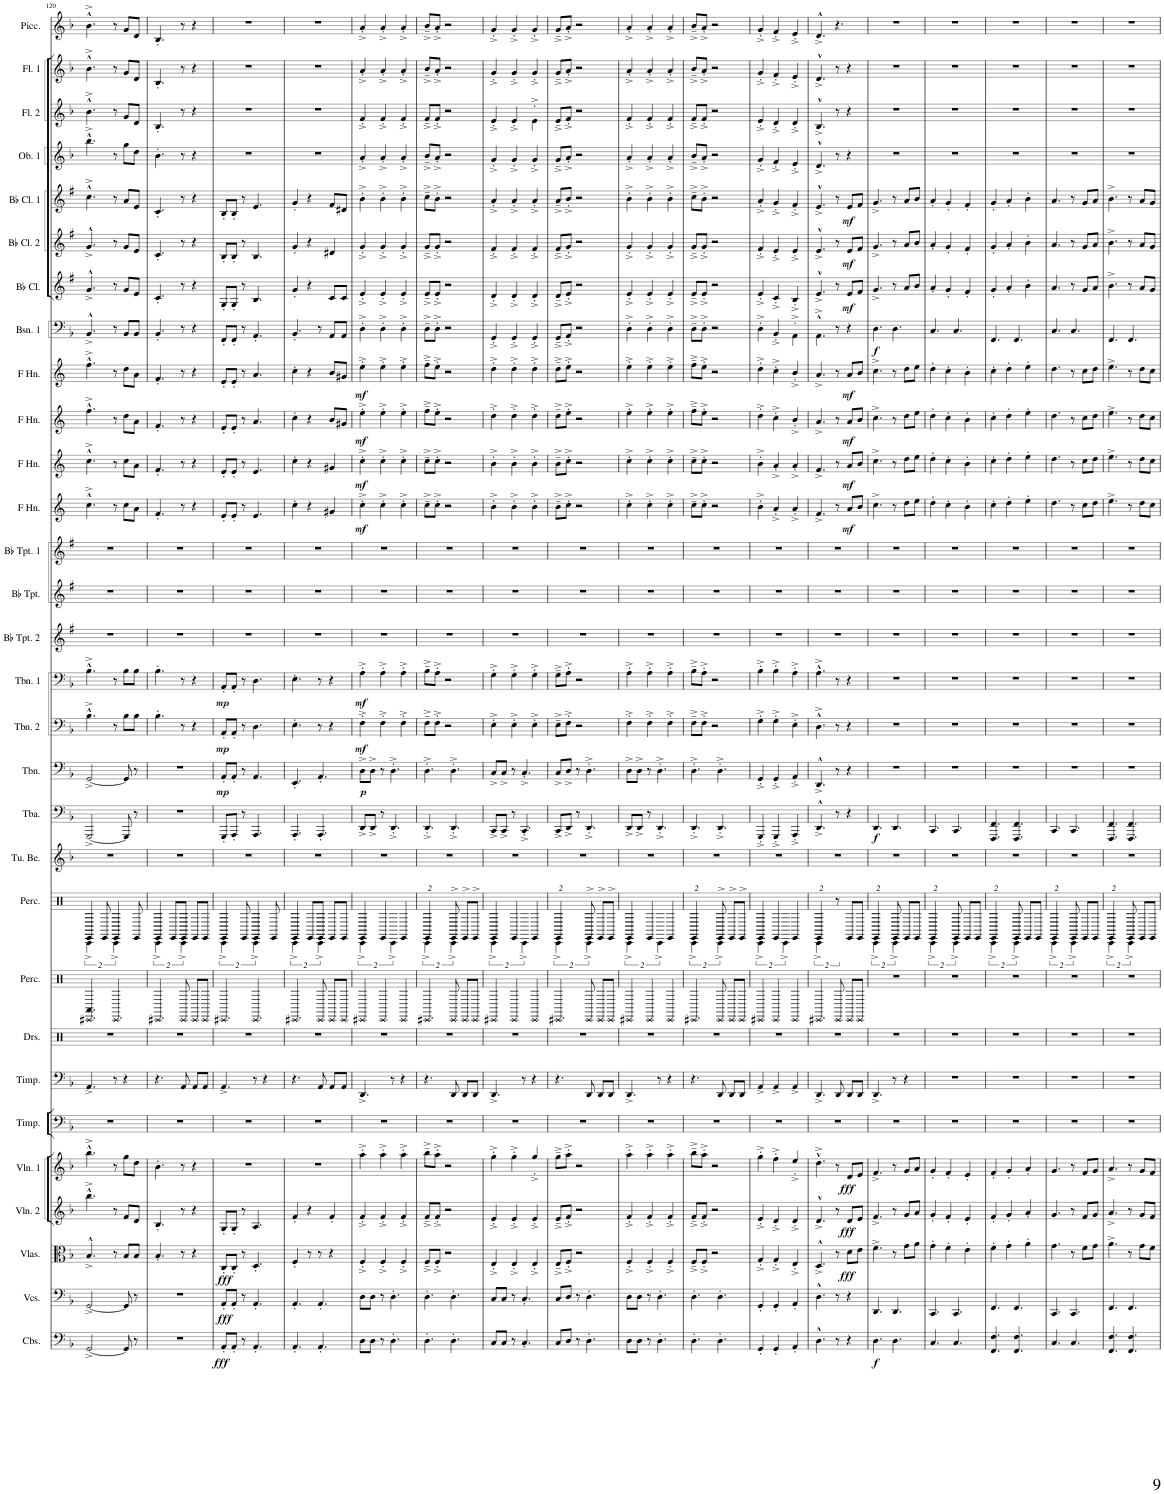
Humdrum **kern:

**kern	**dynam	**kern	**dynam	**kern	**dynam	**kern	**dynam	**kern	**dynam	**kern	**kern	**kern	**kern	**kern	**kern	**kern	**dynam	**kern	**dynam	**kern	**dynam	**kern	**dynam	**kern	**kern	**kern	**kern	**dynam	**kern	**dynam	**kern	**dynam	**kern	**dynam	**kern	**dynam	**kern	**dynam	**kern	**dynam	**kern	**dynam	**kern	**kern	**kern	**kern
*part30	*part30	*part29	*part29	*part28	*part28	*part27	*part27	*part26	*part26	*part25	*part24	*part23	*part22	*part21	*part20	*part19	*part19	*part18	*part18	*part17	*part17	*part16	*part16	*part15	*part14	*part13	*part12	*part12	*part11	*part11	*part10	*part10	*part9	*part9	*part8	*part8	*part7	*part7	*part6	*part6	*part5	*part5	*part4	*part3	*part2	*part1
*staff30	*staff30	*staff29	*staff29	*staff28	*staff28	*staff27	*staff27	*staff26	*staff26	*staff25	*staff24	*staff23	*staff22	*staff21	*staff20	*staff19	*staff19	*staff18	*staff18	*staff17	*staff17	*staff16	*staff16	*staff15	*staff14	*staff13	*staff12	*staff12	*staff11	*staff11	*staff10	*staff10	*staff9	*staff9	*staff8	*staff8	*staff7	*staff7	*staff6	*staff6	*staff5	*staff5	*staff4	*staff3	*staff2	*staff1
*I"Contrabasses	*	*I"Violoncellos	*	*I"Violas	*	*I"Violin 2	*	*I"Violin 1	*	*I"Timpani	*I"Timpani	*I"Drumset	*I"Percussion	*I"Percussion	*I"Tubular Bells	*I"Tuba	*	*I"Trombone	*	*I"Trombone 2	*	*I"Trombone 1	*	*I"Bb Trumpet 2	*I"Bb Trumpet	*I"Bb Trumpet 1	*I"Horn in F	*	*I"Horn in F	*	*I"Horn in F	*	*I"Horn in F	*	*I"Bassoon 1	*	*I"Bb Clarinet	*	*I"Bb Clarinet 2	*	*I"Bb Clarinet 1	*	*I"Oboe 1	*I"Flute 2	*I"Flute 1	*I"Piccolo
*I'Cbs.	*	*I'Vcs.	*	*I'Vlas.	*	*I'Vln. 2	*	*I'Vln. 1	*	*I'Timp.	*I'Timp.	*I'Drs.	*I'Perc.	*I'Perc.	*I'Tu. Be.	*I'Tba.	*	*I'Tbn.	*	*I'Tbn. 2	*	*I'Tbn. 1	*	*I'Bb Tpt. 2	*I'Bb Tpt.	*I'Bb Tpt. 1	*	*	*	*	*	*	*	*	*I'Bsn. 1	*	*I'Bb Cl.	*	*I'Bb Cl. 2	*	*I'Bb Cl. 1	*	*I'Ob. 1	*I'Fl. 2	*I'Fl. 1	*I'Picc.
!!LO:PB:g=z
*clefF4	*	*clefF4	*	*clefC3	*	*clefG2	*	*clefG2	*	*clefF4	*clefF4	*clefX	*clefX	*clefX	*clefG2	*clefF4	*	*clefF4	*	*clefF4	*	*clefF4	*	*clefG2	*clefG2	*clefG2	*clefG2	*	*clefG2	*	*clefG2	*	*clefG2	*	*clefF4	*	*clefG2	*	*clefG2	*	*clefG2	*	*clefG2	*clefG2	*clefG2	*clefG2
*Trd7c12	*	*	*	*	*	*	*	*	*	*	*	*	*	*	*	*	*	*	*	*	*	*	*	*Trd1c2	*Trd1c2	*Trd1c2	*Trd4c7	*	*Trd4c7	*	*Trd4c7	*	*Trd4c7	*	*Trd5c9	*	*Trd1c2	*	*Trd1c2	*	*Trd1c2	*	*	*	*	*Trd-7c-12
*k[b-]	*	*k[b-]	*	*k[b-]	*	*k[b-]	*	*k[b-]	*	*k[b-]	*k[b-]	*k[]	*k[]	*k[]	*k[b-]	*k[b-]	*	*k[b-]	*	*k[b-]	*	*k[b-]	*	*k[f#]	*k[f#]	*k[f#]	*k[]	*	*k[]	*	*k[]	*	*k[]	*	*k[b-]	*	*k[f#]	*	*k[f#]	*	*k[f#]	*	*k[b-]	*k[b-]	*k[b-]	*k[b-]
*M3/4	*	*M3/4	*	*M3/4	*	*M3/4	*	*M3/4	*	*M3/4	*M3/4	*M3/4	*M3/4	*M3/4	*M3/4	*M3/4	*	*M3/4	*	*M3/4	*	*M3/4	*	*M3/4	*M3/4	*M3/4	*M3/4	*	*M3/4	*	*M3/4	*	*M3/4	*	*M3/4	*	*M3/4	*	*M3/4	*	*M3/4	*	*M3/4	*M3/4	*M3/4	*M3/4
=120	=120	=120	=120	=120	=120	=120	=120	=120	=120	=120	=120	=120	=120	=120	=120	=120	=120	=120	=120	=120	=120	=120	=120	=120	=120	=120	=120	=120	=120	=120	=120	=120	=120	=120	=120	=120	=120	=120	=120	=120	=120	=120	=120	=120	=120	=120
*	*	*	*	*	*	*	*	*	*	*	*	*	*	*^	*	*	*	*	*	*	*	*	*	*	*	*	*	*	*	*	*	*	*	*	*	*	*	*	*	*	*	*	*	*	*	*
[2GG^/	.	[2GG^/	.	4.B-^^^/	.	4.bb-^^^\	.	4.bb-^^^\	.	2.r	4.AA^/	2.r	4.CC#X/ 4.AA/	4EE/	8%3CC^\	2.r	[2GGG^/	.	[2GG^/	.	4.B-^^^\	.	4.B-^^^\	.	2.r	2.r	2.r	4.cc^^^\	.	4.cc^^^\	.	4.ff^^^\	.	4.ff^^^\	.	4.BB-^^^/	.	4.g^^^/	.	4.g^^^/	.	4.cc^^^\	.	4.bb-^^^\	4.b-^^^\	4.b-^^^\	4.b-^^^\
.	.	.	.	.	.	.	.	.	.	.	.	.	.	8EE/	.	.	.	.	.	.	.	.	.	.	.	.	.	.	.	.	.	.	.	.	.	.	.	.	.	.	.	.	.	.	.	.	.
.	.	.	.	8r	.	8r	.	8r	.	.	8r	.	4.CC/	4EE/	8%3CC^\	.	.	.	.	.	8r	.	8r	.	.	.	.	8r	.	8r	.	8r	.	8r	.	8r	.	8r	.	8r	.	8r	.	8r	8r	8r	8r
8GG/]	.	8GG/]	.	8B-/L	.	8f/L	.	8gg\L	.	.	4r	.	.	.	.	.	8GGG/]	.	8GG/]	.	8B-\L	.	8B-\L	.	.	.	.	8cc\L	.	8cc\L	.	8dd\L	.	8dd\L	.	8BB-/L	.	8g/L	.	8g/L	.	8a/L	.	8gg\L	8g/L	8g/L	8g/L
8r	.	8r	.	8B-/J	.	8d/J	.	8dd\J	.	.	.	.	.	8EE/	.	.	8r	.	8r	.	8B-\J	.	8B-\J	.	.	.	.	8a\J	.	8a\J	.	8a\J	.	8a\J	.	8BB-/J	.	8e/J	.	8e/J	.	8e/J	.	8dd\J	8d/J	8d/J	8d/J
=121	=121	=121	=121	=121	=121	=121	=121	=121	=121	=121	=121	=121	=121	=121	=121	=121	=121	=121	=121	=121	=121	=121	=121	=121	=121	=121	=121	=121	=121	=121	=121	=121	=121	=121	=121	=121	=121	=121	=121	=121	=121	=121	=121	=121	=121	=121	=121
2.r	.	2.r	.	4.B-'/	.	4.B-'/	.	4.b-'\	.	2.r	4.r	2.r	4.CC#X/	4EE/	8%3CC^\	2.r	2.r	.	2.r	.	4.B-'\	.	4.B-'\	.	2.r	2.r	2.r	4.f'/	.	4.f'/	.	4.f'/	.	4.f'/	.	4.BB-'/	.	4.c'/	.	4.c'/	.	4.c'/	.	4.b-'\	4.B-'/	4.B-'/	4.B-'/
.	.	.	.	.	.	.	.	.	.	.	.	.	.	8EE/L	.	.	.	.	.	.	.	.	.	.	.	.	.	.	.	.	.	.	.	.	.	.	.	.	.	.	.	.	.	.	.	.	.
.	.	.	.	8r	.	8r	.	8r	.	.	8AA/	.	8CC/	8EE/J	8%3CC^\	.	.	.	.	.	8r	.	8r	.	.	.	.	8r	.	8r	.	8r	.	8r	.	8r	.	8r	.	8r	.	8r	.	8r	8r	8r	8r
.	.	.	.	4r	.	4r	.	4r	.	.	8AA/L	.	8CC/L	8EE/L	.	.	.	.	.	.	4r	.	4r	.	.	.	.	4r	.	4r	.	4r	.	4r	.	4r	.	4r	.	4r	.	4r	.	4r	4r	4r	4r
.	.	.	.	.	.	.	.	.	.	.	8AA/J	.	8CC/J	8EE/J	.	.	.	.	.	.	.	.	.	.	.	.	.	.	.	.	.	.	.	.	.	.	.	.	.	.	.	.	.	.	.	.	.
=122	=122	=122	=122	=122	=122	=122	=122	=122	=122	=122	=122	=122	=122	=122	=122	=122	=122	=122	=122	=122	=122	=122	=122	=122	=122	=122	=122	=122	=122	=122	=122	=122	=122	=122	=122	=122	=122	=122	=122	=122	=122	=122	=122	=122	=122	=122	=122
!	!LO:DY:b	!	!LO:DY:b	!	!LO:DY:b	!	!	!	!	!	!	!	!	!	!	!	!	!	!	!LO:DY:b	!	!LO:DY:b	!	!LO:DY:b	!	!	!	!	!	!	!	!	!	!	!	!	!	!	!	!	!	!	!	!	!	!	!
8AA'/L	fff	8AA'/L	fff	8C'/L	fff	8G'/L	.	2.r	.	2.r	4.AA^/	2.r	4.CC#X/	4EE/	8%3CC^\	2.r	8GGG'/L	.	8AA'/L	mp	8AA'/L	mp	8AA'/L	mp	2.r	2.r	2.r	8e'/L	.	8e'/L	.	8e'/L	.	8e'/L	.	8FF'/L	.	8G'/L	.	8B'/L	.	8B'/L	.	2.r	2.r	2.r	2.r
8AA'/J	.	8AA'/J	.	8C'/J	.	8G'/J	.	.	.	.	.	.	.	.	.	.	8AAA'/J	.	8AA'/J	.	8AA'/J	.	8AA'/J	.	.	.	.	8e'/J	.	8e'/J	.	8e'/J	.	8e'/J	.	8FF'/J	.	8G'/J	.	8B'/J	.	8B'/J	.	.	.	.	.
8r	.	8r	.	8r	.	8r	.	.	.	.	.	.	.	8EE/	.	.	8r	.	8r	.	8r	.	8r	.	.	.	.	8r	.	8r	.	8r	.	8r	.	8r	.	8r	.	8r	.	8r	.	.	.	.	.
4.AA'/	.	4.AA'/	.	4.D'/	.	4.A/	.	.	.	.	8r	.	4.CC/	4EE/	8%3CC^\	.	4.AAA/	.	4.AA/	.	4.D\	.	4.D\	.	.	.	.	4.e/	.	4.e/	.	4.a/	.	4.a/	.	4.AA'/	.	4.B/	.	4.B/	.	4.e/	.	.	.	.	.
.	.	.	.	.	.	.	.	.	.	.	4r	.	.	.	.	.	.	.	.	.	.	.	.	.	.	.	.	.	.	.	.	.	.	.	.	.	.	.	.	.	.	.	.	.	.	.	.
.	.	.	.	.	.	.	.	.	.	.	.	.	.	8EE/	.	.	.	.	.	.	.	.	.	.	.	.	.	.	.	.	.	.	.	.	.	.	.	.	.	.	.	.	.	.	.	.	.
=123	=123	=123	=123	=123	=123	=123	=123	=123	=123	=123	=123	=123	=123	=123	=123	=123	=123	=123	=123	=123	=123	=123	=123	=123	=123	=123	=123	=123	=123	=123	=123	=123	=123	=123	=123	=123	=123	=123	=123	=123	=123	=123	=123	=123	=123	=123	=123
4.AA'/	.	4.AA'/	.	4F'/	.	4f'/	.	2.r	.	2.r	4.r	2.r	4.CC#X/	4EE/	8%3CC^\	2.r	4.AAA'/	.	4.EE'/	.	4.E'\	.	4.E'\	.	2.r	2.r	2.r	4cc'\	.	4cc'\	.	4cc'\	.	4cc'\	.	4.BB-'/	.	4g'/	.	4g'/	.	4g'/	.	2.r	2.r	2.r	2.r
.	.	.	.	8r	.	4r	.	.	.	.	.	.	.	8EE/L	.	.	.	.	.	.	.	.	.	.	.	.	.	4r	.	4r	.	4r	.	4r	.	.	.	4r	.	4r	.	4r	.	.	.	.	.
4.AA'/	.	4.AA'/	.	8r	.	.	.	.	.	.	8AA/	.	8CC/	8EE/J	8%3CC^\	.	4.AAA'/	.	4.AA'/	.	8r	.	8r	.	.	.	.	.	.	.	.	.	.	.	.	8r	.	.	.	.	.	.	.	.	.	.	.
.	.	.	.	4r	.	4f'/	.	.	.	.	8AA/L	.	8CC/L	8EE/L	.	.	.	.	.	.	4r	.	4r	.	.	.	.	4g#X/	.	4g#X/	.	8b/L	.	8b/L	.	8AA/L	.	8c/L	.	4d#X/	.	8f#/L	.	.	.	.	.
.	.	.	.	.	.	.	.	.	.	.	8AA/J	.	8CC/J	8EE/J	.	.	.	.	.	.	.	.	.	.	.	.	.	.	.	.	.	8g#X/J	.	8g#X/J	.	8AA/J	.	8c/J	.	.	.	8d#X/J	.	.	.	.	.
=124	=124	=124	=124	=124	=124	=124	=124	=124	=124	=124	=124	=124	=124	=124	=124	=124	=124	=124	=124	=124	=124	=124	=124	=124	=124	=124	=124	=124	=124	=124	=124	=124	=124	=124	=124	=124	=124	=124	=124	=124	=124	=124	=124	=124	=124	=124	=124
!	!	!	!	!	!	!	!	!	!	!	!	!	!	!	!	!	!	!	!	!LO:DY:b	!	!LO:DY:b	!	!LO:DY:b	!	!	!	!	!LO:DY:b	!	!LO:DY:b	!	!LO:DY:b	!	!LO:DY:b	!	!	!	!	!	!	!	!	!	!	!	!
8D\L	.	8D\L	.	4F'^/	.	4f'^/	.	4aa'^\	.	2.r	4.DD^/	2.r	4CC#X/	4EE/	8%3CC^\	2.r	8DD^/L	.	8D^\L	p	4F'^\	mf	4A'^\	mf	2.r	2.r	2.r	4cc'^\	mf	4cc'^\	mf	4ee'^\	mf	4ee'^\	mf	4D'^\	.	4e'^/	.	4g'^/	.	4b'^\	.	4a'^/	4f'^/	4a'^/	4a'^/
8D\J	.	8D\J	.	.	.	.	.	.	.	.	.	.	.	.	.	.	8DD^/J	.	8D^\J	.	.	.	.	.	.	.	.	.	.	.	.	.	.	.	.	.	.	.	.	.	.	.	.	.	.	.	.
8r	.	8r	.	4F'^/	.	4f'^/	.	4aa'^\	.	.	.	.	4CC/	4EE/	.	.	8r	.	8r	.	4F'^\	.	4A'^\	.	.	.	.	4cc'^\	.	4cc'^\	.	4ee'^\	.	4ee'^\	.	4D'^\	.	4e'^/	.	4g'^/	.	4b'^\	.	4a'^/	4f'^/	4a'^/	4a'^/
4.D'\	.	4.D'\	.	.	.	.	.	.	.	.	8r	.	.	.	8%3CC^\	.	4.DD'^/	.	4.D'^\	.	.	.	.	.	.	.	.	.	.	.	.	.	.	.	.	.	.	.	.	.	.	.	.	.	.	.	.
.	.	.	.	4F'^/	.	4f'^/	.	4aa'^\	.	.	4r	.	4CC/	4EE/	.	.	.	.	.	.	4F'^\	.	4A'^\	.	.	.	.	4cc'^\	.	4cc'^\	.	4ee'^\	.	4ee'^\	.	4D'^\	.	4e'^/	.	4g'^/	.	4b'^\	.	4a'^/	4f'^/	4a'^/	4a'^/
=125	=125	=125	=125	=125	=125	=125	=125	=125	=125	=125	=125	=125	=125	=125	=125	=125	=125	=125	=125	=125	=125	=125	=125	=125	=125	=125	=125	=125	=125	=125	=125	=125	=125	=125	=125	=125	=125	=125	=125	=125	=125	=125	=125	=125	=125	=125	=125
4.D'\	.	4.D'\	.	8F~^/L	.	8f~^/L	.	8bb-~^\L	.	2.r	4.r	2.r	4.CC#X/	8%3EE/	8%3CC^\	2.r	4.DD'^/	.	4.D'^\	.	8F~^\L	.	8B-~^\L	.	2.r	2.r	2.r	8cc~^\L	.	8cc~^\L	.	8ff~^\L	.	8ff~^\L	.	8D~^\L	.	8e~^/L	.	8g~^/L	.	8cc~^\L	.	8b-~^/L	8f~^/L	8b-~^/L	8b-~^/L
.	.	.	.	8F'^/J	.	8f'^/J	.	8aa'^\J	.	.	.	.	.	.	.	.	.	.	.	.	8F'^\J	.	8A'^\J	.	.	.	.	8cc'^\J	.	8cc'^\J	.	8ee'^\J	.	8ee'^\J	.	8D'^\J	.	8e'^/J	.	8g'^/J	.	8b'^\J	.	8a'^/J	8f'^/J	8a'^/J	8a'^/J
.	.	.	.	2r	.	2r	.	2r	.	.	.	.	.	.	.	.	.	.	.	.	2r	.	2r	.	.	.	.	2r	.	2r	.	2r	.	2r	.	2r	.	2r	.	2r	.	2r	.	2r	2r	2r	2r
4.D'\	.	4.D'\	.	.	.	.	.	.	.	.	8DD/	.	8CC/	8EE^/	8%3CC^\	.	4.DD'^/	.	4.D'^\	.	.	.	.	.	.	.	.	.	.	.	.	.	.	.	.	.	.	.	.	.	.	.	.	.	.	.	.
.	.	.	.	.	.	.	.	.	.	.	8DD/L	.	8CC/L	8EE^/L	.	.	.	.	.	.	.	.	.	.	.	.	.	.	.	.	.	.	.	.	.	.	.	.	.	.	.	.	.	.	.	.	.
.	.	.	.	.	.	.	.	.	.	.	8DD/J	.	8CC/J	8EE^/J	.	.	.	.	.	.	.	.	.	.	.	.	.	.	.	.	.	.	.	.	.	.	.	.	.	.	.	.	.	.	.	.	.
=126	=126	=126	=126	=126	=126	=126	=126	=126	=126	=126	=126	=126	=126	=126	=126	=126	=126	=126	=126	=126	=126	=126	=126	=126	=126	=126	=126	=126	=126	=126	=126	=126	=126	=126	=126	=126	=126	=126	=126	=126	=126	=126	=126	=126	=126	=126	=126
8C/L	.	8C/L	.	4E'^/	.	4e'^/	.	4gg'^\	.	2.r	4.DD^/	2.r	4CC#X/	4EE/	8%3CC^\	2.r	8CC^/L	.	8C^/L	.	4E'^\	.	4G'^\	.	2.r	2.r	2.r	4b'^\	.	4b'^\	.	4dd'^\	.	4dd'^\	.	4GG'^/	.	4d'^/	.	4f#'^/	.	4a'^/	.	4g'^/	4e'^/	4g'^/	4g'^/
8C/J	.	8C/J	.	.	.	.	.	.	.	.	.	.	.	.	.	.	8CC^/J	.	8C^/J	.	.	.	.	.	.	.	.	.	.	.	.	.	.	.	.	.	.	.	.	.	.	.	.	.	.	.	.
8r	.	8r	.	4E'^/	.	4e'^/	.	4gg'^\	.	.	.	.	4CC/	4EE/	.	.	8r	.	8r	.	4E'^\	.	4G'^\	.	.	.	.	4b'^\	.	4b'^\	.	4dd'^\	.	4dd'^\	.	4GG'^/	.	4d'^/	.	4f#'^/	.	4a'^/	.	4g'^/	4e'^/	4g'^/	4g'^/
4.C'/	.	4.C'/	.	.	.	.	.	.	.	.	8r	.	.	.	8%3CC^\	.	4.CC'^/	.	4.C'^/	.	.	.	.	.	.	.	.	.	.	.	.	.	.	.	.	.	.	.	.	.	.	.	.	.	.	.	.
.	.	.	.	4E'^/	.	4e'^/	.	4gg'^/	.	.	4r	.	4CC/	4EE/	.	.	.	.	.	.	4E'^\	.	4G'^\	.	.	.	.	4b'^\	.	4b'^\	.	4dd'^\	.	4dd'^\	.	4GG'^/	.	4d'^/	.	4f#'^/	.	4a'^/	.	4g'^/	4e'^\	4g'^/	4g'^/
=127	=127	=127	=127	=127	=127	=127	=127	=127	=127	=127	=127	=127	=127	=127	=127	=127	=127	=127	=127	=127	=127	=127	=127	=127	=127	=127	=127	=127	=127	=127	=127	=127	=127	=127	=127	=127	=127	=127	=127	=127	=127	=127	=127	=127	=127	=127	=127
8C/L	.	8C/L	.	8E~^/L	.	8e~^/L	.	8gg~^\L	.	2.r	4.r	2.r	4.CC#X/	8%3EE/	8%3CC^\	2.r	8CC^/L	.	8C^/L	.	8E~^\L	.	8G~^\L	.	2.r	2.r	2.r	8b~^\L	.	8b~^\L	.	8dd~^\L	.	8dd~^\L	.	8GG~^/L	.	8d~^/L	.	8f#~^/L	.	8a~^/L	.	8g~^/L	8e~^/L	8g~^/L	8g~^/L
8D/J	.	8D/J	.	8F'^/J	.	8f'^/J	.	8aa'^\J	.	.	.	.	.	.	.	.	8DD^/J	.	8D^/J	.	8F'^\J	.	8A'^\J	.	.	.	.	8cc'^\J	.	8cc'^\J	.	8ee'^\J	.	8ee'^\J	.	8AA'^/J	.	8e'^/J	.	8g'^/J	.	8b'^/J	.	8a'^/J	8f'^/J	8a'^/J	8a'^/J
8r	.	8r	.	2r	.	2r	.	2r	.	.	.	.	.	.	.	.	8r	.	8r	.	2r	.	2r	.	.	.	.	2r	.	2r	.	2r	.	2r	.	2r	.	2r	.	2r	.	2r	.	2r	2r	2r	2r
4.D'\	.	4.D'\	.	.	.	.	.	.	.	.	8DD/	.	8CC/	8EE^/	8%3CC^\	.	4.DD'^/	.	4.D'^\	.	.	.	.	.	.	.	.	.	.	.	.	.	.	.	.	.	.	.	.	.	.	.	.	.	.	.	.
.	.	.	.	.	.	.	.	.	.	.	8DD/L	.	8CC/L	8EE^/L	.	.	.	.	.	.	.	.	.	.	.	.	.	.	.	.	.	.	.	.	.	.	.	.	.	.	.	.	.	.	.	.	.
.	.	.	.	.	.	.	.	.	.	.	8DD/J	.	8CC/J	8EE^/J	.	.	.	.	.	.	.	.	.	.	.	.	.	.	.	.	.	.	.	.	.	.	.	.	.	.	.	.	.	.	.	.	.
=128	=128	=128	=128	=128	=128	=128	=128	=128	=128	=128	=128	=128	=128	=128	=128	=128	=128	=128	=128	=128	=128	=128	=128	=128	=128	=128	=128	=128	=128	=128	=128	=128	=128	=128	=128	=128	=128	=128	=128	=128	=128	=128	=128	=128	=128	=128	=128
8D\L	.	8D\L	.	4F'^/	.	4f'^/	.	4aa'^\	.	2.r	4.DD^/	2.r	4CC#X/	4EE/	8%3CC^\	2.r	8DD^/L	.	8D^\L	.	4F'^\	.	4A'^\	.	2.r	2.r	2.r	4cc'^\	.	4cc'^\	.	4ee'^\	.	4ee'^\	.	4D'^\	.	4e'^/	.	4g'^/	.	4b'^\	.	4a'^/	4f'^/	4a'^/	4a'^/
8D\J	.	8D\J	.	.	.	.	.	.	.	.	.	.	.	.	.	.	8DD^/J	.	8D^\J	.	.	.	.	.	.	.	.	.	.	.	.	.	.	.	.	.	.	.	.	.	.	.	.	.	.	.	.
8r	.	8r	.	4F'^/	.	4f'^/	.	4aa'^\	.	.	.	.	4CC/	4EE/	.	.	8r	.	8r	.	4F'^\	.	4A'^\	.	.	.	.	4cc'^\	.	4cc'^\	.	4ee'^\	.	4ee'^\	.	4D'^\	.	4e'^/	.	4g'^/	.	4b'^\	.	4a'^/	4f'^/	4a'^/	4a'^/
4.D'\	.	4.D'\	.	.	.	.	.	.	.	.	8r	.	.	.	8%3CC^\	.	4.DD'^/	.	4.D'^\	.	.	.	.	.	.	.	.	.	.	.	.	.	.	.	.	.	.	.	.	.	.	.	.	.	.	.	.
.	.	.	.	4F'^/	.	4f'^/	.	4aa'^\	.	.	4r	.	4CC/	4EE/	.	.	.	.	.	.	4F'^\	.	4A'^\	.	.	.	.	4cc'^\	.	4cc'^\	.	4ee'^\	.	4ee'^\	.	4D'^\	.	4e'^/	.	4g'^/	.	4b'^\	.	4a'^/	4f'^/	4a'^/	4a'^/
=129	=129	=129	=129	=129	=129	=129	=129	=129	=129	=129	=129	=129	=129	=129	=129	=129	=129	=129	=129	=129	=129	=129	=129	=129	=129	=129	=129	=129	=129	=129	=129	=129	=129	=129	=129	=129	=129	=129	=129	=129	=129	=129	=129	=129	=129	=129	=129
4.D'\	.	4.D'\	.	8F~^/L	.	8f~^/L	.	8bb-~^\L	.	2.r	4.r	2.r	4.CC#X/	8%3EE/	8%3CC^\	2.r	4.DD'^/	.	4.D'^\	.	8F~^\L	.	8B-~^\L	.	2.r	2.r	2.r	8cc~^\L	.	8cc~^\L	.	8ff~^\L	.	8ff~^\L	.	8D~^\L	.	8e~^/L	.	8g~^/L	.	8cc~^\L	.	8b-~^/L	8f~^/L	8b-~^/L	8b-~^/L
.	.	.	.	8F'^/J	.	8f'^/J	.	8aa'^\J	.	.	.	.	.	.	.	.	.	.	.	.	8F'^\J	.	8A'^\J	.	.	.	.	8cc'^\J	.	8cc'^\J	.	8ee'^\J	.	8ee'^\J	.	8D'^\J	.	8e'^/J	.	8g'^/J	.	8b'^\J	.	8a'^/J	8f'^/J	8a'^/J	8a'^/J
.	.	.	.	2r	.	2r	.	2r	.	.	.	.	.	.	.	.	.	.	.	.	2r	.	2r	.	.	.	.	2r	.	2r	.	2r	.	2r	.	2r	.	2r	.	2r	.	2r	.	2r	2r	2r	2r
4.D'\	.	4.D'\	.	.	.	.	.	.	.	.	8DD/	.	8CC/	8EE^/	8%3CC^\	.	4.DD'^/	.	4.D'^\	.	.	.	.	.	.	.	.	.	.	.	.	.	.	.	.	.	.	.	.	.	.	.	.	.	.	.	.
.	.	.	.	.	.	.	.	.	.	.	8DD/L	.	8CC/L	8EE^/L	.	.	.	.	.	.	.	.	.	.	.	.	.	.	.	.	.	.	.	.	.	.	.	.	.	.	.	.	.	.	.	.	.
.	.	.	.	.	.	.	.	.	.	.	8DD/J	.	8CC/J	8EE^/J	.	.	.	.	.	.	.	.	.	.	.	.	.	.	.	.	.	.	.	.	.	.	.	.	.	.	.	.	.	.	.	.	.
=130	=130	=130	=130	=130	=130	=130	=130	=130	=130	=130	=130	=130	=130	=130	=130	=130	=130	=130	=130	=130	=130	=130	=130	=130	=130	=130	=130	=130	=130	=130	=130	=130	=130	=130	=130	=130	=130	=130	=130	=130	=130	=130	=130	=130	=130	=130	=130
4GG'/	.	4GG'/	.	4G'^/	.	4e'^/	.	4gg'^\	.	2.r	4AA^/	2.r	4CC#X/	4EE/	8%3CC^\	2.r	4GGG'^/	.	4GG'^/	.	4G'^\	.	4B-'^\	.	2.r	2.r	2.r	4b'^\	.	4b'^\	.	4dd'^\	.	4dd'^\	.	4D'^\	.	4e'^/	.	4f#'^/	.	4a'^/	.	4g'^/	4e'^/	4g'^/	4g'^/
4GG'/	.	4GG'/	.	4G'^/	.	4d'^/	.	4ff'^\	.	.	4AA^/	.	4CC/	4EE/	.	.	4GGG'^/	.	4GG'^/	.	4G'^\	.	4B-'^\	.	.	.	.	4a'^/	.	4a'^/	.	4cc'^\	.	4cc'^\	.	4BB-'^/	.	4c'^/	.	4e'^/	.	4g'^/	.	4f'^/	4d'^/	4f'^/	4f'^/
.	.	.	.	.	.	.	.	.	.	.	.	.	.	.	8%3CC^\	.	.	.	.	.	.	.	.	.	.	.	.	.	.	.	.	.	.	.	.	.	.	.	.	.	.	.	.	.	.	.	.
4AA'/	.	4AA'/	.	4E'^/	.	4d'^/	.	4ee'^/	.	.	4AA^/	.	4CC/	4EE/	.	.	4AAA'^/	.	4AA'^/	.	4E'^\	.	4A'^\	.	.	.	.	4a'^/	.	4a'^/	.	4b'^/	.	4b'^/	.	4AA'^\	.	4B'^/	.	4e'^/	.	4f#'^/	.	4e'^/	4d'^/	4e'^/	4e'^/
=131	=131	=131	=131	=131	=131	=131	=131	=131	=131	=131	=131	=131	=131	=131	=131	=131	=131	=131	=131	=131	=131	=131	=131	=131	=131	=131	=131	=131	=131	=131	=131	=131	=131	=131	=131	=131	=131	=131	=131	=131	=131	=131	=131	=131	=131	=131	=131
4.D^^\	.	4.D^^\	.	4.D^^^/	.	4.d^^^/	.	4.dd^^^\	.	2.r	4.DD^/	2.r	4.CC#X/	8%3EE/	8%3CC^\	2.r	4.DD^^^/	.	4.DD^^^/	.	4.D^^^\	.	4.A^^^\	.	2.r	2.r	2.r	4.f^/	.	4.f^/	.	4.a^/	.	4.a^/	.	4.AA^^^\	.	4.e^^^/	.	4.e^^^/	.	4.e^^^/	.	4.d^^^/	4.B-^^^/	4.d^^^/	4.d^^^/
8r	.	8r	.	8r	.	8r	.	8r	.	.	8DD/	.	8CC/	8r	8%3ryy	.	8r	.	8r	.	8r	.	8r	.	.	.	.	8r	.	8r	.	8r	.	8r	.	8r	.	8r	.	8r	.	8r	.	8r	8r	8r	4.r
!	!	!	!	!	!LO:DY:b	!	!LO:DY:b	!	!LO:DY:b	!	!	!	!	!	!	!	!	!	!	!	!	!	!	!	!	!	!	!	!LO:DY:b	!	!LO:DY:b	!	!LO:DY:b	!	!LO:DY:b	!	!	!	!LO:DY:b	!	!LO:DY:b	!	!LO:DY:b	!	!	!	!
4r	.	4r	.	8d\L	fff	8d/L	fff	8d/L	fff	.	8DD/L	.	8CC/L	8EE/L	.	.	4r	.	4r	.	4r	.	4r	.	.	.	.	8a/L	mf	8a/L	mf	8a/L	mf	8a/L	mf	4r	.	8e/L	mf	8e/L	mf	8e/L	mf	4r	4r	4r	.
.	.	.	.	8e\J	.	8e/J	.	8e/J	.	.	8DD/J	.	8CC/J	8EE/J	.	.	.	.	.	.	.	.	.	.	.	.	.	8b/J	.	8b/J	.	8b/J	.	8b/J	.	.	.	8f#/J	.	8f#/J	.	8f#/J	.	.	.	.	.
=132	=132	=132	=132	=132	=132	=132	=132	=132	=132	=132	=132	=132	=132	=132	=132	=132	=132	=132	=132	=132	=132	=132	=132	=132	=132	=132	=132	=132	=132	=132	=132	=132	=132	=132	=132	=132	=132	=132	=132	=132	=132	=132	=132	=132	=132	=132	=132
!	!LO:DY:b	!	!	!	!	!	!	!	!	!	!	!	!	!	!	!	!	!LO:DY:b	!	!	!	!	!	!	!	!	!	!	!	!	!	!	!	!	!	!	!LO:DY:b	!	!	!	!	!	!	!	!	!	!
4.D\	f	4.DD/	.	4.f^\	.	4.f^/	.	4.f^/	.	2.r	4.DD^/	2.r	2.r	8%3EE/	8%3CC^\	2.r	4.DD/	f	2.r	.	2.r	.	2.r	.	2.r	2.r	2.r	4.cc^\	.	4.cc^\	.	4.cc^\	.	4.cc^\	.	4.D\	f	4.g^/	.	4.g^/	.	4.g^/	.	2.r	2.r	2.r	2.r
4.D\	.	4.DD/	.	8r	.	8r	.	8r	.	.	8r	.	.	8EE/	8%3CC^\	.	4.DD/	.	.	.	.	.	.	.	.	.	.	8r	.	8r	.	8r	.	8r	.	4.D\	.	8r	.	8r	.	8r	.	.	.	.	.
.	.	.	.	8g\L	.	8g/L	.	8g/L	.	.	4r	.	.	8EE/L	.	.	.	.	.	.	.	.	.	.	.	.	.	8dd\L	.	8dd\L	.	8dd\L	.	8dd\L	.	.	.	8a/L	.	8a/L	.	8a/L	.	.	.	.	.
.	.	.	.	8a\J	.	8a/J	.	8a/J	.	.	.	.	.	8EE/J	.	.	.	.	.	.	.	.	.	.	.	.	.	8ee\J	.	8ee\J	.	8ee\J	.	8ee\J	.	.	.	8b/J	.	8b/J	.	8b/J	.	.	.	.	.
=133	=133	=133	=133	=133	=133	=133	=133	=133	=133	=133	=133	=133	=133	=133	=133	=133	=133	=133	=133	=133	=133	=133	=133	=133	=133	=133	=133	=133	=133	=133	=133	=133	=133	=133	=133	=133	=133	=133	=133	=133	=133	=133	=133	=133	=133	=133	=133
4.C/	.	4.CC/	.	4g'\	.	4g'/	.	4g'/	.	2.r	2.r	2.r	2.r	8%3EE/	8%3CC^\	2.r	4.CC/	.	2.r	.	2.r	.	2.r	.	2.r	2.r	2.r	4dd'\	.	4dd'\	.	4dd'\	.	4dd'\	.	4.C/	.	4a'/	.	4a'/	.	4a'/	.	2.r	2.r	2.r	2.r
.	.	.	.	4f'\	.	4f'/	.	4f'/	.	.	.	.	.	.	.	.	.	.	.	.	.	.	.	.	.	.	.	4cc'\	.	4cc'\	.	4cc'\	.	4cc'\	.	.	.	4g'/	.	4g'/	.	4g'/	.	.	.	.	.
4.C/	.	4.CC/	.	.	.	.	.	.	.	.	.	.	.	8EE/	8%3CC^\	.	4.CC/	.	.	.	.	.	.	.	.	.	.	.	.	.	.	.	.	.	.	4.C/	.	.	.	.	.	.	.	.	.	.	.
.	.	.	.	4e'\	.	4e'/	.	4e'/	.	.	.	.	.	8EE/L	.	.	.	.	.	.	.	.	.	.	.	.	.	4b'\	.	4b'\	.	4b'\	.	4b'\	.	.	.	4f#'/	.	4f#'/	.	4f#'/	.	.	.	.	.
.	.	.	.	.	.	.	.	.	.	.	.	.	.	8EE/J	.	.	.	.	.	.	.	.	.	.	.	.	.	.	.	.	.	.	.	.	.	.	.	.	.	.	.	.	.	.	.	.	.
=134	=134	=134	=134	=134	=134	=134	=134	=134	=134	=134	=134	=134	=134	=134	=134	=134	=134	=134	=134	=134	=134	=134	=134	=134	=134	=134	=134	=134	=134	=134	=134	=134	=134	=134	=134	=134	=134	=134	=134	=134	=134	=134	=134	=134	=134	=134	=134
4.FF/ 4.F/	.	4.FF/	.	4f'\	.	4f'/	.	4f'/	.	2.r	2.r	2.r	2.r	8%3EE/	8%3CC^\	2.r	4.FFF/ 4.FF/	.	2.r	.	2.r	.	2.r	.	2.r	2.r	2.r	4cc'\	.	4cc'\	.	4cc'\	.	4cc'\	.	4.FF/	.	4g'/	.	4g'/	.	4g'/	.	2.r	2.r	2.r	2.r
.	.	.	.	4g'\	.	4g'/	.	4g'/	.	.	.	.	.	.	.	.	.	.	.	.	.	.	.	.	.	.	.	4dd'\	.	4dd'\	.	4dd'\	.	4dd'\	.	.	.	4a'/	.	4a'/	.	4a'/	.	.	.	.	.
4.FF/ 4.F/	.	4.FF/	.	.	.	.	.	.	.	.	.	.	.	8EE/	8%3CC^\	.	4.FFF/ 4.FF/	.	.	.	.	.	.	.	.	.	.	.	.	.	.	.	.	.	.	4.FF/	.	.	.	.	.	.	.	.	.	.	.
.	.	.	.	4a'\	.	4a'/	.	4a'/	.	.	.	.	.	8EE/L	.	.	.	.	.	.	.	.	.	.	.	.	.	4ee'\	.	4ee'\	.	4ee'\	.	4ee'\	.	.	.	4b'\	.	4b'\	.	4b'\	.	.	.	.	.
.	.	.	.	.	.	.	.	.	.	.	.	.	.	8EE/J	.	.	.	.	.	.	.	.	.	.	.	.	.	.	.	.	.	.	.	.	.	.	.	.	.	.	.	.	.	.	.	.	.
=135	=135	=135	=135	=135	=135	=135	=135	=135	=135	=135	=135	=135	=135	=135	=135	=135	=135	=135	=135	=135	=135	=135	=135	=135	=135	=135	=135	=135	=135	=135	=135	=135	=135	=135	=135	=135	=135	=135	=135	=135	=135	=135	=135	=135	=135	=135	=135
4.C/	.	4.CC/	.	4.g\	.	4.g/	.	4.g/	.	2.r	2.r	2.r	2.r	8%3EE/	8%3CC^\	2.r	4.CC/	.	2.r	.	2.r	.	2.r	.	2.r	2.r	2.r	4.dd\	.	4.dd\	.	4.dd\	.	4.dd\	.	4.C/	.	4.a/	.	4.a/	.	4.a/	.	2.r	2.r	2.r	2.r
4.C/	.	4.CC/	.	8r	.	8r	.	8r	.	.	.	.	.	8EE/	8%3CC^\	.	4.CC/	.	.	.	.	.	.	.	.	.	.	8r	.	8r	.	8r	.	8r	.	4.C/	.	8r	.	8r	.	8r	.	.	.	.	.
.	.	.	.	8f\L	.	8f/L	.	8f/L	.	.	.	.	.	8EE/L	.	.	.	.	.	.	.	.	.	.	.	.	.	8cc\L	.	8cc\L	.	8cc\L	.	8cc\L	.	.	.	8g/L	.	8g/L	.	8g/L	.	.	.	.	.
.	.	.	.	8g\J	.	8g/J	.	8g/J	.	.	.	.	.	8EE/J	.	.	.	.	.	.	.	.	.	.	.	.	.	8dd\J	.	8dd\J	.	8dd\J	.	8dd\J	.	.	.	8a/J	.	8a/J	.	8a/J	.	.	.	.	.
=136	=136	=136	=136	=136	=136	=136	=136	=136	=136	=136	=136	=136	=136	=136	=136	=136	=136	=136	=136	=136	=136	=136	=136	=136	=136	=136	=136	=136	=136	=136	=136	=136	=136	=136	=136	=136	=136	=136	=136	=136	=136	=136	=136	=136	=136	=136	=136
4.FF/ 4.F/	.	4.FF/	.	4.a^\	.	4.a^/	.	4.a^/	.	2.r	2.r	2.r	2.r	8%3EE/	8%3CC^\	2.r	4.FFF/ 4.FF/	.	2.r	.	2.r	.	2.r	.	2.r	2.r	2.r	4.ee^\	.	4.ee^\	.	4.ee^\	.	4.ee^\	.	4.FF/	.	4.b^\	.	4.b^\	.	4.b^\	.	2.r	2.r	2.r	2.r
4.FF/ 4.F/	.	4.FF/	.	8r	.	8r	.	8r	.	.	.	.	.	8EE/	8%3CC^\	.	4.FFF/ 4.FF/	.	.	.	.	.	.	.	.	.	.	8r	.	8r	.	8r	.	8r	.	4.FF/	.	8r	.	8r	.	8r	.	.	.	.	.
.	.	.	.	8g\L	.	8g/L	.	8g/L	.	.	.	.	.	8EE/L	.	.	.	.	.	.	.	.	.	.	.	.	.	8dd\L	.	8dd\L	.	8dd\L	.	8dd\L	.	.	.	8a/L	.	8a/L	.	8a/L	.	.	.	.	.
.	.	.	.	8f\J	.	8f/J	.	8f/J	.	.	.	.	.	8EE/J	.	.	.	.	.	.	.	.	.	.	.	.	.	8cc\J	.	8cc\J	.	8cc\J	.	8cc\J	.	.	.	8g/J	.	8g/J	.	8g/J	.	.	.	.	.
*	*	*	*	*	*	*	*	*	*	*	*	*	*	*v	*v	*	*	*	*	*	*	*	*	*	*	*	*	*	*	*	*	*	*	*	*	*	*	*	*	*	*	*	*	*	*	*	*
=	=	=	=	=	=	=	=	=	=	=	=	=	=	=	=	=	=	=	=	=	=	=	=	=	=	=	=	=	=	=	=	=	=	=	=	=	=	=	=	=	=	=	=	=	=	=
*-	*-	*-	*-	*-	*-	*-	*-	*-	*-	*-	*-	*-	*-	*-	*-	*-	*-	*-	*-	*-	*-	*-	*-	*-	*-	*-	*-	*-	*-	*-	*-	*-	*-	*-	*-	*-	*-	*-	*-	*-	*-	*-	*-	*-	*-	*-
